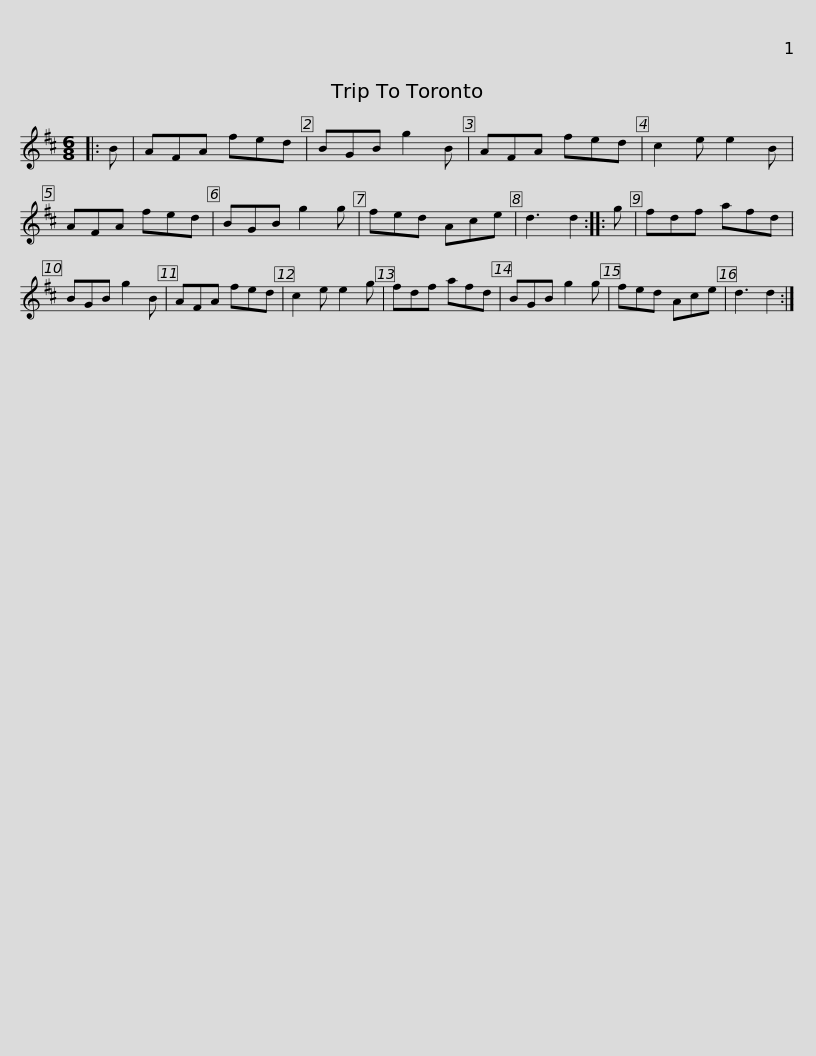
X:1
L:1/8
M:6/8
I:linebreak $
K:D
V:1 treble
V:1
|: B | AFA fed | BGB g2 B | AFA fed | c2 e e2 B | %5
 AFA fed | BGB g2 g | fed Ace | d3 d2 ::$ g | %10
 fdf afd | BGB g2 B | AFA fed | c2 e e2 g | fdf afd | %15
 BGB g2 g | fed Ace | d3 d2 :| %18
